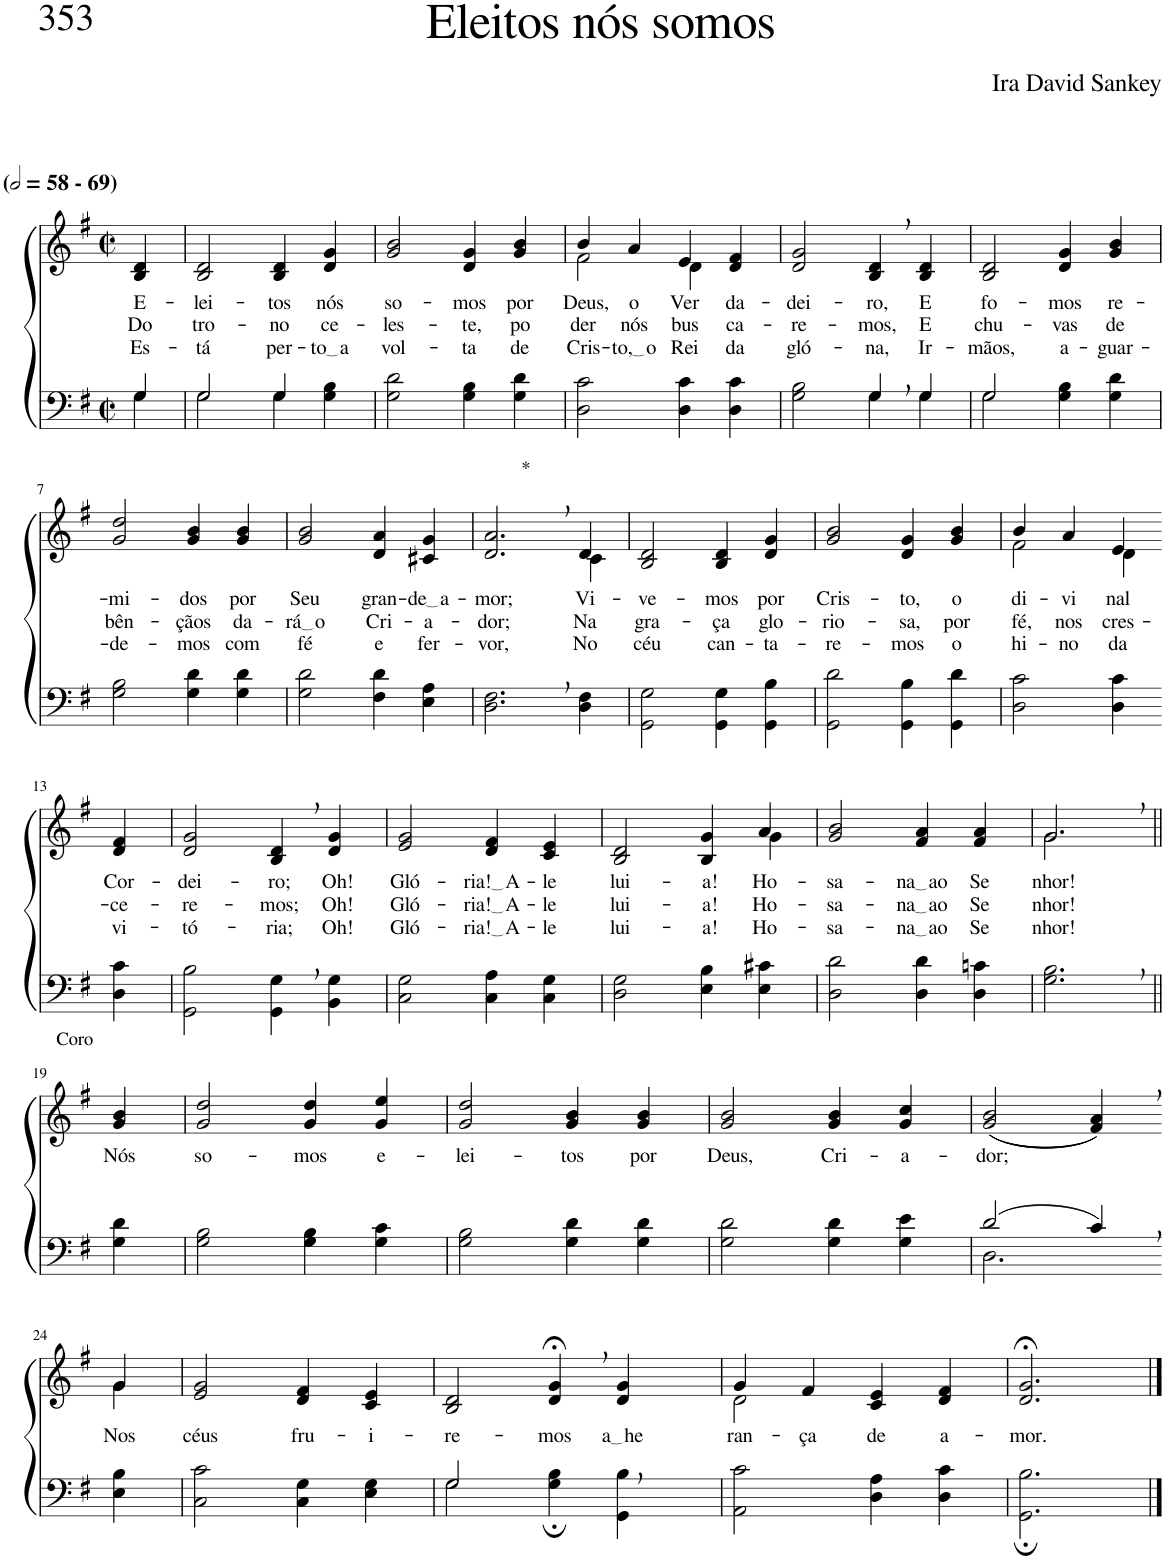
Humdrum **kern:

**kern	**kern	**text	**text	**text
*part2	*part1	*part1	*part1	*part1
*staff2	*staff1	*staff1	*staff1	*staff1
*I"Parte III e IV	*I"Parte I e II	*	*	*
*clefF4	*clefG2	*	*	*
*k[f#]	*k[f#]	*	*	*
*M2/2	*M2/2	*	*	*
*met(c|)	*met(c|)	*	*	*
*MM116	*MM116	*	*	*
=1	=1	=1	=1	=1
*^	*	*	*	*
!	!	!LO:TX:a:B:t=(	!	!	!
!	!	!LO:TX:a:B:t=- 69)	!	!	!
!	!	!	!LO:LY:b	!LO:LY:b	!LO:LY:b
4G\	4G/	4B/ 4d/	E-	Do	Es-
=2	=2	=2	=2	=2	=2
!	!	!	!LO:LY:b	!LO:LY:b	!LO:LY:b
2G\	2G/	2B/ 2d/	-lei-	tro-	-tá
!	!	!	!LO:LY:b	!LO:LY:b	!LO:LY:b
4G\	4G/	4B/ 4d/	-tos	-no	per-
!	!	!	!LO:LY:b	!LO:LY:b	!LO:LY:b
4G\ 4B\	4ryy	4d/ 4g/	nós	ce-	to a
=3	=3	=3	=3	=3	=3
!	!	!	!LO:LY:b	!LO:LY:b	!LO:LY:b
*v	*v	*	*	*	*
2G\ 2d\	2g/ 2b/	so-	-les-	vol-
!	!	!LO:LY:b	!LO:LY:b	!LO:LY:b
4G\ 4B\	4d/ 4g/	-mos	-te,	-ta
!	!	!LO:LY:b	!LO:LY:b	!LO:LY:b
4G\ 4d\	4g/ 4b/	por	po-	de
=4	=4	=4	=4	=4
*	*^	*	*	*
!	!	!	!LO:LY:b	!LO:LY:b	!LO:LY:b
2D\ 2c\	4b/	2f#\	Deus,	-der	Cris-
!	!	!	!LO:LY:b	!LO:LY:b	!LO:LY:b
.	4a/	.	o	nós	to, o
!	!	!	!LO:LY:b	!LO:LY:b	!LO:LY:b
4D\ 4c\	4e/	4d\	Ver-	bus-	Rei
!	!	!	!LO:LY:b	!LO:LY:b	!LO:LY:b
4D\ 4c\	4d/ 4f#/	4ryy	-da-	-ca-	da
=5	=5	=5	=5	=5	=5
*^	*	*	*	*	*
!	!	!	!	!LO:LY:b	!LO:LY:b	!LO:LY:b
*	*	*v	*v	*	*	*
2G\ 2B\	2ryy	2d/ 2g/	-dei-	-re-	gló-
!	!	!	!LO:LY:b	!LO:LY:b	!LO:LY:b
4G,\	4G/	4B/, 4d/,	-ro,	-mos,	-na,
!	!	!	!LO:LY:b	!LO:LY:b	!LO:LY:b
4G\	4G/	4B/ 4d/	E	E	Ir-
=6	=6	=6	=6	=6	=6
!	!	!	!LO:LY:b	!LO:LY:b	!LO:LY:b
2G\	2G/	2B/ 2d/	fo-	chu-	-mãos,
!	!	!	!LO:LY:b	!LO:LY:b	!LO:LY:b
4G\ 4B\	2ryy	4d/ 4g/	-mos	-vas	a-
!	!	!	!LO:LY:b	!LO:LY:b	!LO:LY:b
4G\ 4d\	.	4g/ 4b/	re-	de	-guar-
*v	*v	*	*	*	*
!!LO:LB:g=z
=7	=7	=7	=7	=7
!	!	!LO:LY:b	!LO:LY:b	!LO:LY:b
2G\ 2B\	2g/ 2dd/	-mi-	bên-	-de-
!	!	!LO:LY:b	!LO:LY:b	!LO:LY:b
4G\ 4d\	4g/ 4b/	-dos	-çãos	-mos
!	!	!LO:LY:b	!LO:LY:b	!LO:LY:b
4G\ 4d\	4g/ 4b/	por	da-	com
=8	=8	=8	=8	=8
!	!	!LO:LY:b	!LO:LY:b	!LO:LY:b
2G\ 2d\	2g/ 2b/	Seu	rá o	fé
!	!	!LO:LY:b	!LO:LY:b	!LO:LY:b
4F#\ 4d\	4d/ 4a/	gran-	Cri-	e
!	!	!LO:LY:b	!LO:LY:b	!LO:LY:b
4E\ 4A\	4c#X/ 4g/	de a	-a-	fer-
=9	=9	=9	=9	=9
!	!LO:TX:a:t=*	!	!	!
!	!	!LO:LY:b	!LO:LY:b	!LO:LY:b
*	*^	*	*	*
2.D\, 2.F#\,	2.d/, 2.a/,	2.ryy	-mor;	-dor;	-vor,
!	!	!	!LO:LY:b	!LO:LY:b	!LO:LY:b
4D\ 4F#\	4d/	4c\	Vi-	Na	-No
=10	=10	=10	=10	=10	=10
!	!	!	!LO:LY:b	!LO:LY:b	!LO:LY:b
*	*v	*v	*	*	*
2GG\ 2G\	2B/ 2d/	-ve-	gra-	céu
!	!	!LO:LY:b	!LO:LY:b	!LO:LY:b
4GG\ 4G\	4B/ 4d/	-mos	-ça	can-
!	!	!LO:LY:b	!LO:LY:b	!LO:LY:b
4GG\ 4B\	4d/ 4g/	por	glo-	-ta-
=11	=11	=11	=11	=11
!	!	!LO:LY:b	!LO:LY:b	!LO:LY:b
2GG\ 2d\	2g/ 2b/	Cris-	-rio-	-re-
!	!	!LO:LY:b	!LO:LY:b	!LO:LY:b
4GG\ 4B\	4d/ 4g/	-to,	-sa,	-mos
!	!	!LO:LY:b	!LO:LY:b	!LO:LY:b
4GG\ 4d\	4g/ 4b/	o	por	o
=12	=12	=12	=12	=12
*	*^	*	*	*
!	!	!	!LO:LY:b	!LO:LY:b	!LO:LY:b
2D\ 2c\	4b/	2f#\	di-	fé,	hi-
!	!	!	!LO:LY:b	!LO:LY:b	!LO:LY:b
.	4a/	.	-vi-	nos	-no
!	!	!	!LO:LY:b	!LO:LY:b	!LO:LY:b
4D\ 4c\	4e/	4d\	-nal	cres-	da
!!LO:LB:g=z
=13-	=13-	=13-	=13-	=13-	=13-
!	!	!	!LO:LY:b	!LO:LY:b	!LO:LY:b
*	*v	*v	*	*	*
4D\ 4c\	4d/ 4f#/	Cor-	-ce-	vi-
=14	=14	=14	=14	=14
!	!	!LO:LY:b	!LO:LY:b	!LO:LY:b
2GG\ 2B\	2d/ 2g/	-dei-	-re-	-tó-
!	!	!LO:LY:b	!LO:LY:b	!LO:LY:b
4GG\, 4G\,	4B/, 4d/,	-ro;	-mos;	-ria;
!	!	!LO:LY:b	!LO:LY:b	!LO:LY:b
4BB\ 4G\	4d/ 4g/	Oh!	Oh!	Oh!
=15	=15	=15	=15	=15
!	!	!LO:LY:b	!LO:LY:b	!LO:LY:b
2C\ 2G\	2e/ 2g/	Gló-	Gló-	Gló-
!	!	!LO:LY:b	!LO:LY:b	!LO:LY:b
4C\ 4A\	4d/ 4f#/	ria! A	ria! A	ria! A
!	!	!LO:LY:b	!LO:LY:b	!LO:LY:b
4C\ 4G\	4c/ 4e/	-le-	-le-	-le-
=16	=16	=16	=16	=16
*	*^	*	*	*
!	!	!	!LO:LY:b	!LO:LY:b	!LO:LY:b
2D\ 2G\	2.ryy	2B/ 2d/	-lui-	-lui-	-lui-
!	!	!	!LO:LY:b	!LO:LY:b	!LO:LY:b
4E\ 4B\	.	4B/ 4g/	-a!	-a!	-a!
!	!	!	!LO:LY:b	!LO:LY:b	!LO:LY:b
4E\ 4c#X\	4g\	4a/	Ho-	Ho-	Ho-
=17	=17	=17	=17	=17	=17
!	!	!	!LO:LY:b	!LO:LY:b	!LO:LY:b
*	*v	*v	*	*	*
2D\ 2d\	2g/ 2b/	-sa-	-sa-	-sa-
!	!	!LO:LY:b	!LO:LY:b	!LO:LY:b
4D\ 4d\	4f#/ 4a/	na ao	na ao	na ao
!	!	!LO:LY:b	!LO:LY:b	!LO:LY:b
4D\ 4cn\	4f#/ 4a/	Se-	Se-	Se-
=18	=18	=18	=18	=18
*	*^	*	*	*
!	!	!	!LO:LY:b	!LO:LY:b	!LO:LY:b
2.G\, 2.B\,	2.g,/	2.g\	-nhor!	-nhor!	-nhor!
!!LO:LB:g=z
=19||	=19||	=19||	=19||	=19||	=19||
!	!LO:TX:a:t=Coro	!	!	!	!
!	!	!	!LO:LY:b	!	!
*	*v	*v	*	*	*
4G\ 4d\	4g/ 4b/	Nós	.	.
=20	=20	=20	=20	=20
!	!	!LO:LY:b	!	!
2G\ 2B\	2g/ 2dd/	so-	.	.
!	!	!LO:LY:b	!	!
4G\ 4B\	4g/ 4dd/	-mos	.	.
!	!	!LO:LY:b	!	!
4G\ 4c\	4g/ 4ee/	e-	.	.
=21	=21	=21	=21	=21
!	!	!LO:LY:b	!	!
2G\ 2B\	2g/ 2dd/	-lei-	.	.
!	!	!LO:LY:b	!	!
4G\ 4d\	4g/ 4b/	-tos	.	.
!	!	!LO:LY:b	!	!
4G\ 4d\	4g/ 4b/	por	.	.
=22	=22	=22	=22	=22
!	!	!LO:LY:b	!	!
2G\ 2d\	2g/ 2b/	Deus,	.	.
!	!	!LO:LY:b	!	!
4G\ 4d\	4g/ 4b/	Cri-	.	.
!	!	!LO:LY:b	!	!
4G\ 4e\	4g/ 4cc/	-a-	.	.
=23	=23	=23	=23	=23
*^	*	*	*	*
!	!	!	!LO:LY:b	!	!
(2d/	2.D\	((2g/ 2b/	-dor;	.	.
4c,/)	.	4f#/, 4a/,))	.	.	.
*v	*v	*	*	*	*
!!LO:LB:g=z
=24-	=24-	=24-	=24-	=24-
*	*^	*	*	*
!	!	!	!LO:LY:b	!	!
4E\ 4B\	4g/	4g\	Nos	.	.
=25	=25	=25	=25	=25	=25
!	!	!	!LO:LY:b	!	!
*	*v	*v	*	*	*
2C\ 2c\	2e/ 2g/	céus	.	.
!	!	!LO:LY:b	!	!
4C\ 4G\	4d/ 4f#/	fru-	.	.
!	!	!LO:LY:b	!	!
4E\ 4G\	4c/ 4e/	-i-	.	.
=26	=26	=26	=26	=26
*^	*	*	*	*
!	!	!	!LO:LY:b	!	!
2G/	2G\	2B/ 2d/	-re-	.	.
!	!	!	!LO:LY:b	!	!
2ryy	4G\; 4B\;	4d/;<, 4g/;<,	-mos	.	.
!	!	!	!LO:LY:b	!	!
.	4GG\ 4B\	4d/ 4g/	a he	.	.
=27	=27	=27	=27	=27	=27
*	*	*^	*	*	*
!	!	!	!	!LO:LY:b	!	!
*v	*v	*	*	*	*	*
2AA\ 2c\	4g/	2d\	-ran-	.	.
!	!	!	!LO:LY:b	!	!
.	4f#/	.	-ça	.	.
!	!	!	!LO:LY:b	!	!
4D\ 4A\	4c/ 4e/	2ryy	de	.	.
!	!	!	!LO:LY:b	!	!
4D\ 4c\	4d/ 4f#/	.	a-	.	.
*	*v	*v	*	*	*
=28	=28	=28	=28	=28
!	!	!LO:LY:b	!	!
2.GG\; 2.B\;	2.d/;< 2.g/;<	-mor.	.	.
==	==	==	==	==
*-	*-	*-	*-	*-
